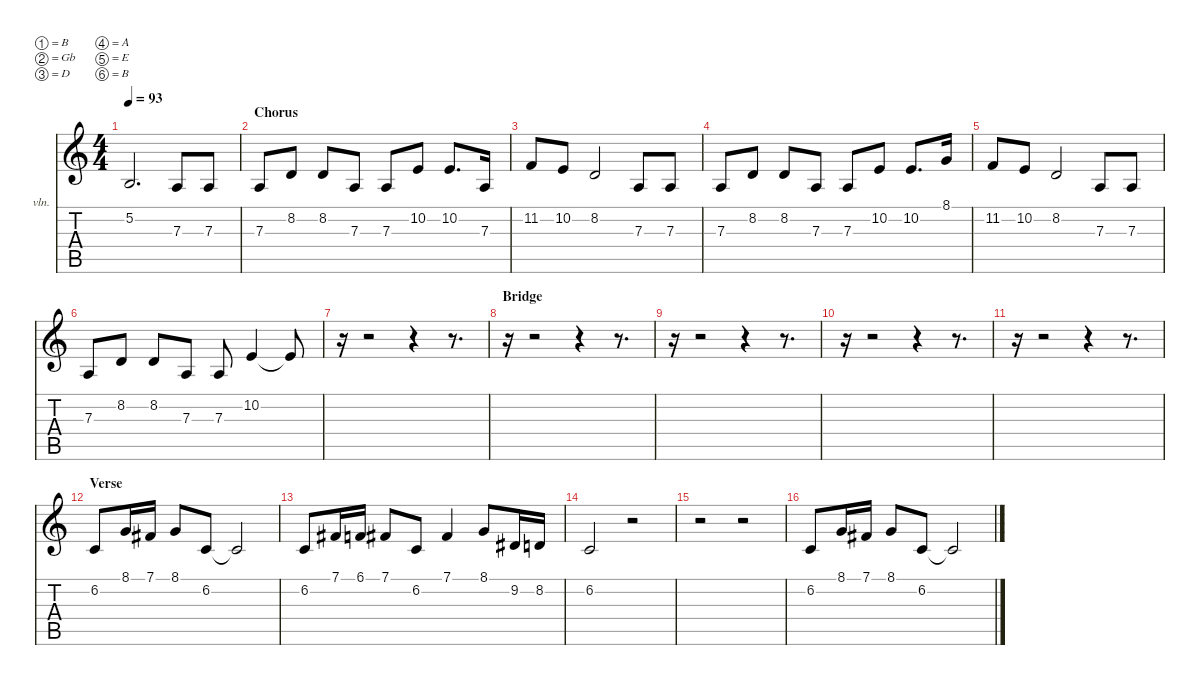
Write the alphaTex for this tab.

\defaultSystemsLayout 4
\hideDynamics
\bracketExtendMode nobrackets
\firstSystemTrackNameOrientation horizontal
\otherSystemsTrackNameOrientation horizontal
\track ("Vocals" "vln.") {instrument synthstrings1}
\staff {score tabs}
\tuning (B3 Gb3 D3 A2 E2 B1)
\ts (4 4)
\scale
1.09919
\tempo 93
\accidentals auto
\clef g2
\ottava regular
\simile none
\ks c
5.2.2{d dy f beam Up} 7.3.8{beam Up} 7.3.8{beam Up} |
\section ("" "Chorus")
\scale
0.977463 7.3.8{beam Up} 8.2.8{beam Up} 8.2.8{beam Up} 7.3.8{beam Up} 7.3.8{beam Up} 10.2.8{beam Up} 10.2.8{d beam Up} 7.3.16{beam Up} |
\scale
0.945884 11.2.8{beam Up} 10.2.8{beam Up} 8.2.2{beam Up} 7.3.8{beam Up} 7.3.8{beam Up} |
\scale
0.977463 7.3.8{beam Up} 8.2.8{beam Up} 8.2.8{beam Up} 7.3.8{beam Up} 7.3.8{beam Up} 10.2.8{beam Up} 10.2.8{d beam Up} 8.1.16{beam Up} |
\scale
1.06761 11.2.8{beam Up} 10.2.8{beam Up} 8.2.2{beam Up} 7.3.8{beam Up} 7.3.8{beam Up} |
\scale
0.977463 7.3.8{beam Up} 8.2.8{beam Up} 8.2.8{beam Up} 7.3.8{beam Up} 7.3.8{beam Up} 10.2.4{beam Up} 10.2{t}.8{beam Up} |
\scale
0.977463 r.16{beam Down} r.2{beam Down} r.4{beam Down} r.8{d beam Down} |
\section ("" "Bridge")
\scale
0.977463 r.16{beam Down} r.2{beam Down} r.4{beam Down} r.8{d beam Down} |
\scale
1.09129 r.16{beam Down} r.2{beam Down} r.4{beam Down} r.8{d beam Down} |
\scale
0.969568 r.16{beam Down} r.2{beam Down} r.4{beam Down} r.8{d beam Down} |
\scale
0.969568 r.16{beam Down} r.2{beam Down} r.4{beam Down} r.8{d beam Down} |
\section ("" "Verse")
\scale
0.969568 6.2.8{beam Up} 8.1.16{beam Up} 7.1{acc #}.16{beam Up} 8.1.8{beam Up} 6.2.8{beam Up} 6.2{t}.2{beam Up} |
\scale
1.09129 6.2.8{beam Up} 7.1{acc #}.16{beam Up} 6.1.16{beam Up} 7.1{acc #}.8{beam Up} 6.2.8{beam Up} 7.1{acc #}.4{beam Up} 8.1.8{beam Up} 9.2{acc #}.16{beam Up} 8.2.16{beam Up} |
\scale
0.969568 6.2.2{beam Up} r.2{beam Up} |
\scale
0.969568 r.2{beam Down} r.2{beam Down} |
\scale
0.969568 6.2.8{beam Up} 8.1.16{beam Up} 7.1{acc #}.16{beam Up} 8.1.8{beam Up} 6.2.8{beam Up} 6.2{t}.2{beam Up}
